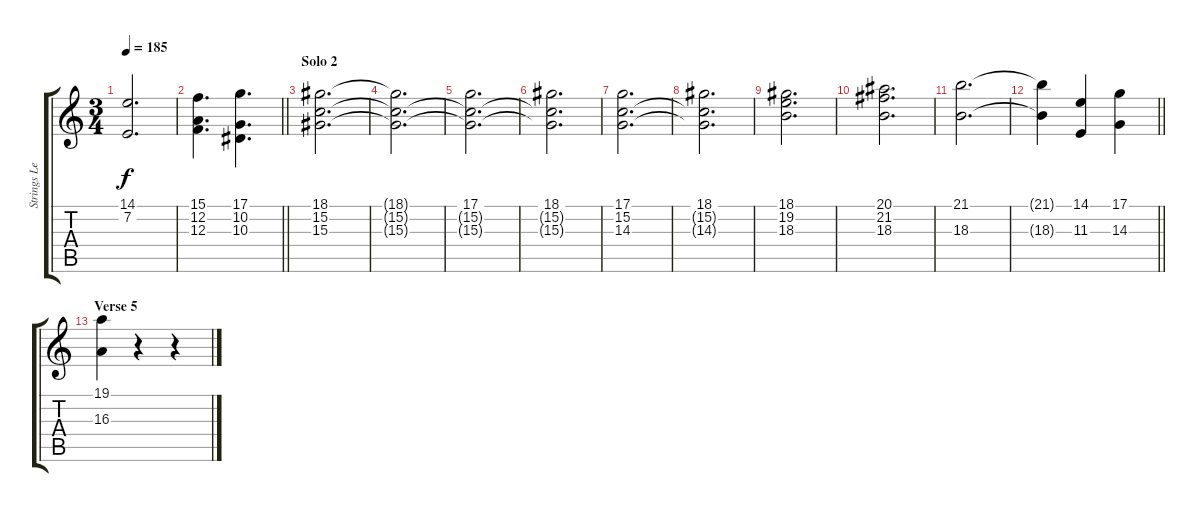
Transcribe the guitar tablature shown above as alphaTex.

\track ("Strings Lead" "Strings Le") {instrument stringensemble1}
\staff {score tabs}
\tuning (D4 A3 F3 C3 G2 D2) {hide}
\ts (3 4)
\tempo 185
\clef g2
\ks c
(14.1 7.2).2{d dy f} |
\barLineRight lightlight
(15.1 12.2 12.3).4{d} (17.1 10.2 10.3).4{d} |
\section ("" "Solo 2")
(18.1 15.2 15.3).2{d} |
(18.1{t} 15.2{t} 15.3{t}).2{d} |
(17.1 15.2{t} 15.3{t}).2{d} |
(18.1 15.2{t} 15.3{t}).2{d} |
(17.1 15.2 14.3).2{d} |
(18.1 15.2{t} 14.3{t}).2{d} |
(18.1 19.2 18.3).2{d} |
(20.1 21.2 18.3).2{d} |
(21.1 18.3).2{d} |
\barLineRight lightlight
(21.1{t} 18.3{t}).4 (14.1 11.3).4 (17.1 14.3).4 |
\section ("" "Verse 5")
(19.1 16.3).4 r.4 r.4
